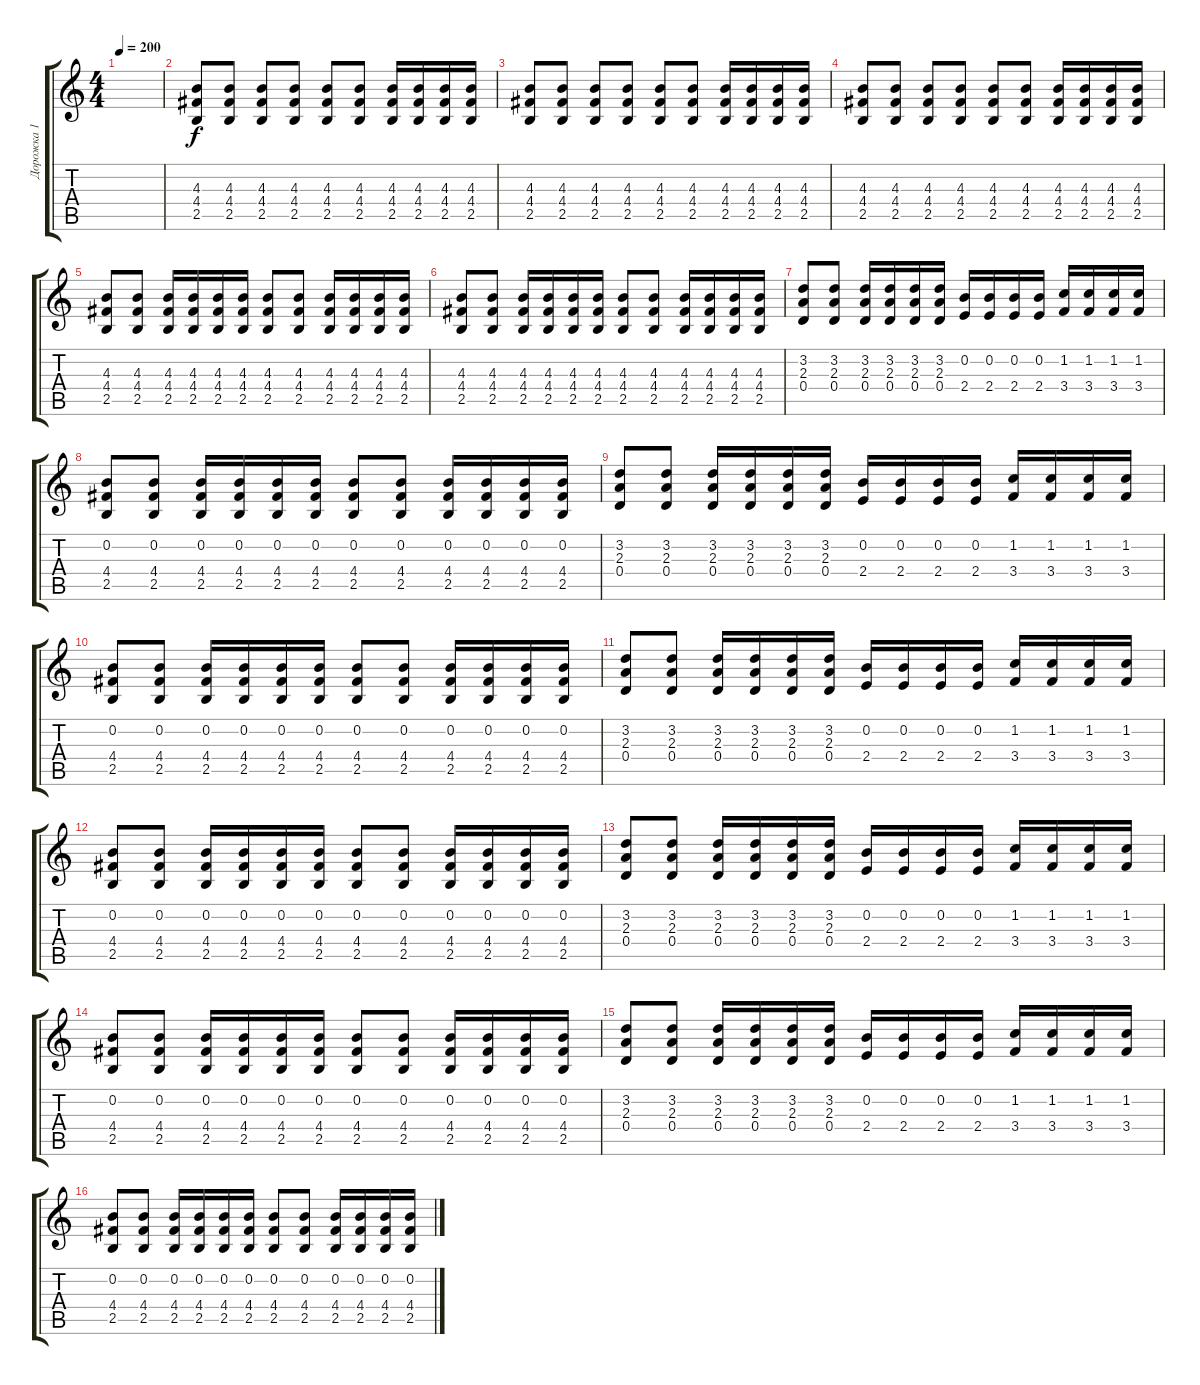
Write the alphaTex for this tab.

\track ("Дорожка 1" "Дорожка 1") {instrument distortionguitar}
\staff {score tabs}
\tuning (E4 B3 G3 D3 A2 E2) {hide}
\ts (4 4)
\tempo 200
\clef g2
\ks c
|
(4.3 4.4 2.5).8{instrument guitarharmonics} (4.3 4.4 2.5).8 (4.3 4.4 2.5).8 (4.3 4.4 2.5).8 (4.3 4.4 2.5).8 (4.3 4.4 2.5).8 (4.3 4.4 2.5).16 (4.3 4.4 2.5).16 (4.3 4.4 2.5).16 (4.3 4.4 2.5).16 |
(4.3 4.4 2.5).8 (4.3 4.4 2.5).8 (4.3 4.4 2.5).8 (4.3 4.4 2.5).8 (4.3 4.4 2.5).8 (4.3 4.4 2.5).8 (4.3 4.4 2.5).16 (4.3 4.4 2.5).16 (4.3 4.4 2.5).16 (4.3 4.4 2.5).16 |
(4.3 4.4 2.5).8 (4.3 4.4 2.5).8 (4.3 4.4 2.5).8 (4.3 4.4 2.5).8 (4.3 4.4 2.5).8 (4.3 4.4 2.5).8 (4.3 4.4 2.5).16 (4.3 4.4 2.5).16 (4.3 4.4 2.5).16 (4.3 4.4 2.5).16 |
(4.3 4.4 2.5).8 (4.3 4.4 2.5).8 (4.3 4.4 2.5).16 (4.3 4.4 2.5).16 (4.3 4.4 2.5).16 (4.3 4.4 2.5).16 (4.3 4.4 2.5).8 (4.3 4.4 2.5).8 (4.3 4.4 2.5).16 (4.3 4.4 2.5).16 (4.3 4.4 2.5).16 (4.3 4.4 2.5).16 |
(4.3 4.4 2.5).8{instrument distortionguitar} (4.3 4.4 2.5).8 (4.3 4.4 2.5).16 (4.3 4.4 2.5).16 (4.3 4.4 2.5).16 (4.3 4.4 2.5).16 (4.3 4.4 2.5).8 (4.3 4.4 2.5).8 (4.3 4.4 2.5).16 (4.3 4.4 2.5).16 (4.3 4.4 2.5).16 (4.3 4.4 2.5).16 |
(3.2 2.3 0.4).8 (3.2 2.3 0.4).8 (3.2 2.3 0.4).16 (3.2 2.3 0.4).16 (3.2 2.3 0.4).16 (3.2 2.3 0.4).16 (0.2 2.4).16 (0.2 2.4).16 (0.2 2.4).16 (0.2 2.4).16 (1.2 3.4).16 (1.2 3.4).16 (1.2 3.4).16 (1.2 3.4).16 |
(0.2 4.4 2.5).8 (0.2 4.4 2.5).8 (0.2 4.4 2.5).16 (0.2 4.4 2.5).16 (0.2 4.4 2.5).16 (0.2 4.4 2.5).16 (0.2 4.4 2.5).8 (0.2 4.4 2.5).8 (0.2 4.4 2.5).16 (0.2 4.4 2.5).16 (0.2 4.4 2.5).16 (0.2 4.4 2.5).16 |
(3.2 2.3 0.4).8 (3.2 2.3 0.4).8 (3.2 2.3 0.4).16 (3.2 2.3 0.4).16 (3.2 2.3 0.4).16 (3.2 2.3 0.4).16 (0.2 2.4).16 (0.2 2.4).16 (0.2 2.4).16 (0.2 2.4).16 (1.2 3.4).16 (1.2 3.4).16 (1.2 3.4).16 (1.2 3.4).16 |
(0.2 4.4 2.5).8 (0.2 4.4 2.5).8 (0.2 4.4 2.5).16 (0.2 4.4 2.5).16 (0.2 4.4 2.5).16 (0.2 4.4 2.5).16 (0.2 4.4 2.5).8 (0.2 4.4 2.5).8 (0.2 4.4 2.5).16 (0.2 4.4 2.5).16 (0.2 4.4 2.5).16 (0.2 4.4 2.5).16 |
(3.2 2.3 0.4).8 (3.2 2.3 0.4).8 (3.2 2.3 0.4).16 (3.2 2.3 0.4).16 (3.2 2.3 0.4).16 (3.2 2.3 0.4).16 (0.2 2.4).16 (0.2 2.4).16 (0.2 2.4).16 (0.2 2.4).16 (1.2 3.4).16 (1.2 3.4).16 (1.2 3.4).16 (1.2 3.4).16 |
(0.2 4.4 2.5).8 (0.2 4.4 2.5).8 (0.2 4.4 2.5).16 (0.2 4.4 2.5).16 (0.2 4.4 2.5).16 (0.2 4.4 2.5).16 (0.2 4.4 2.5).8 (0.2 4.4 2.5).8 (0.2 4.4 2.5).16 (0.2 4.4 2.5).16 (0.2 4.4 2.5).16 (0.2 4.4 2.5).16 |
(3.2 2.3 0.4).8 (3.2 2.3 0.4).8 (3.2 2.3 0.4).16 (3.2 2.3 0.4).16 (3.2 2.3 0.4).16 (3.2 2.3 0.4).16 (0.2 2.4).16 (0.2 2.4).16 (0.2 2.4).16 (0.2 2.4).16 (1.2 3.4).16 (1.2 3.4).16 (1.2 3.4).16 (1.2 3.4).16 |
(0.2 4.4 2.5).8 (0.2 4.4 2.5).8 (0.2 4.4 2.5).16 (0.2 4.4 2.5).16 (0.2 4.4 2.5).16 (0.2 4.4 2.5).16 (0.2 4.4 2.5).8 (0.2 4.4 2.5).8 (0.2 4.4 2.5).16 (0.2 4.4 2.5).16 (0.2 4.4 2.5).16 (0.2 4.4 2.5).16 |
(3.2 2.3 0.4).8 (3.2 2.3 0.4).8 (3.2 2.3 0.4).16 (3.2 2.3 0.4).16 (3.2 2.3 0.4).16 (3.2 2.3 0.4).16 (0.2 2.4).16 (0.2 2.4).16 (0.2 2.4).16 (0.2 2.4).16 (1.2 3.4).16 (1.2 3.4).16 (1.2 3.4).16 (1.2 3.4).16 |
(0.2 4.4 2.5).8 (0.2 4.4 2.5).8 (0.2 4.4 2.5).16 (0.2 4.4 2.5).16 (0.2 4.4 2.5).16 (0.2 4.4 2.5).16 (0.2 4.4 2.5).8 (0.2 4.4 2.5).8 (0.2 4.4 2.5).16 (0.2 4.4 2.5).16 (0.2 4.4 2.5).16 (0.2 4.4 2.5).16
